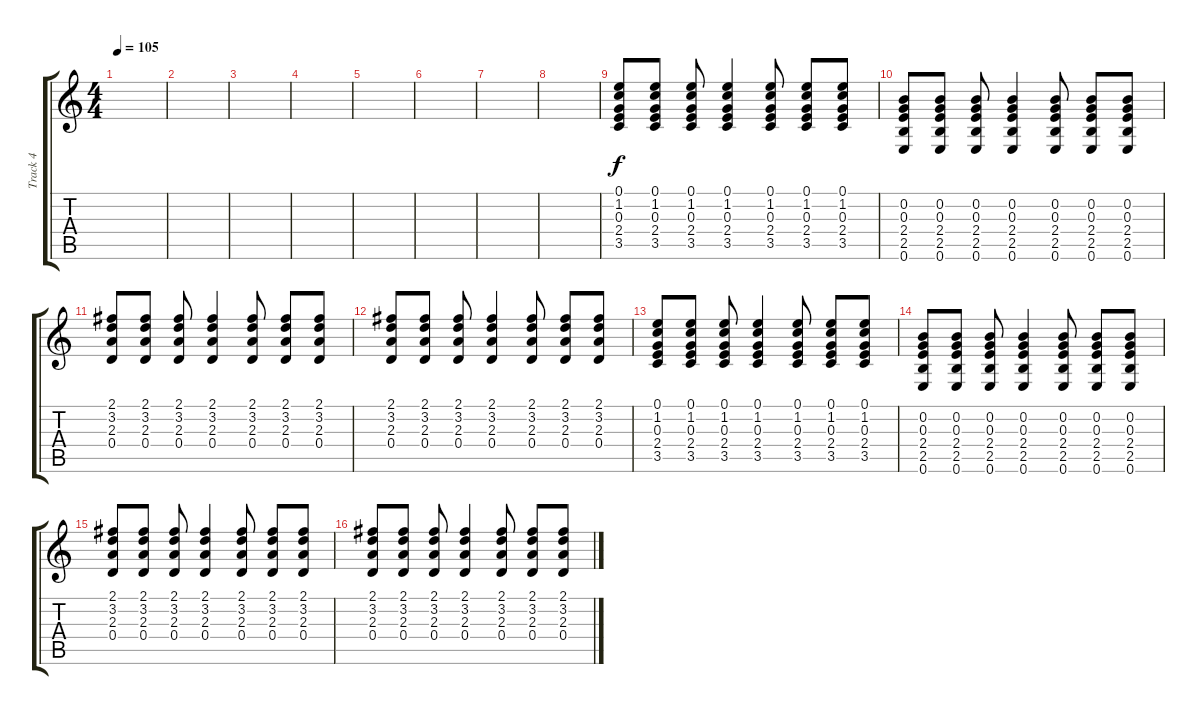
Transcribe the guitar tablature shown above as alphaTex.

\track ("Track 4" "Track 4") {instrument acousticguitarsteel}
\staff {score tabs}
\tuning (E4 B3 G3 D3 A2 E2) {hide}
\ts (4 4)
\tempo 105
\clef g2
\ks c
|
|
|
|
|
|
|
|
(0.1 1.2 0.3 2.4 3.5).8{dy f} (0.1 1.2 0.3 2.4 3.5).8 (0.1 1.2 0.3 2.4 3.5).8 (0.1 1.2 0.3 2.4 3.5).4 (0.1 1.2 0.3 2.4 3.5).8 (0.1 1.2 0.3 2.4 3.5).8 (0.1 1.2 0.3 2.4 3.5).8 |
(0.2 0.3 2.4 2.5 0.6).8 (0.2 0.3 2.4 2.5 0.6).8 (0.2 0.3 2.4 2.5 0.6).8 (0.2 0.3 2.4 2.5 0.6).4 (0.2 0.3 2.4 2.5 0.6).8 (0.2 0.3 2.4 2.5 0.6).8 (0.2 0.3 2.4 2.5 0.6).8 |
(2.1 3.2 2.3 0.4).8 (2.1 3.2 2.3 0.4).8 (2.1 3.2 2.3 0.4).8 (2.1 3.2 2.3 0.4).4 (2.1 3.2 2.3 0.4).8 (2.1 3.2 2.3 0.4).8 (2.1 3.2 2.3 0.4).8 |
(2.1 3.2 2.3 0.4).8 (2.1 3.2 2.3 0.4).8 (2.1 3.2 2.3 0.4).8 (2.1 3.2 2.3 0.4).4 (2.1 3.2 2.3 0.4).8 (2.1 3.2 2.3 0.4).8 (2.1 3.2 2.3 0.4).8 |
(0.1 1.2 0.3 2.4 3.5).8 (0.1 1.2 0.3 2.4 3.5).8 (0.1 1.2 0.3 2.4 3.5).8 (0.1 1.2 0.3 2.4 3.5).4 (0.1 1.2 0.3 2.4 3.5).8 (0.1 1.2 0.3 2.4 3.5).8 (0.1 1.2 0.3 2.4 3.5).8 |
(0.2 0.3 2.4 2.5 0.6).8 (0.2 0.3 2.4 2.5 0.6).8 (0.2 0.3 2.4 2.5 0.6).8 (0.2 0.3 2.4 2.5 0.6).4 (0.2 0.3 2.4 2.5 0.6).8 (0.2 0.3 2.4 2.5 0.6).8 (0.2 0.3 2.4 2.5 0.6).8 |
(2.1 3.2 2.3 0.4).8 (2.1 3.2 2.3 0.4).8 (2.1 3.2 2.3 0.4).8 (2.1 3.2 2.3 0.4).4 (2.1 3.2 2.3 0.4).8 (2.1 3.2 2.3 0.4).8 (2.1 3.2 2.3 0.4).8 |
(2.1 3.2 2.3 0.4).8 (2.1 3.2 2.3 0.4).8 (2.1 3.2 2.3 0.4).8 (2.1 3.2 2.3 0.4).4 (2.1 3.2 2.3 0.4).8 (2.1 3.2 2.3 0.4).8 (2.1 3.2 2.3 0.4).8
